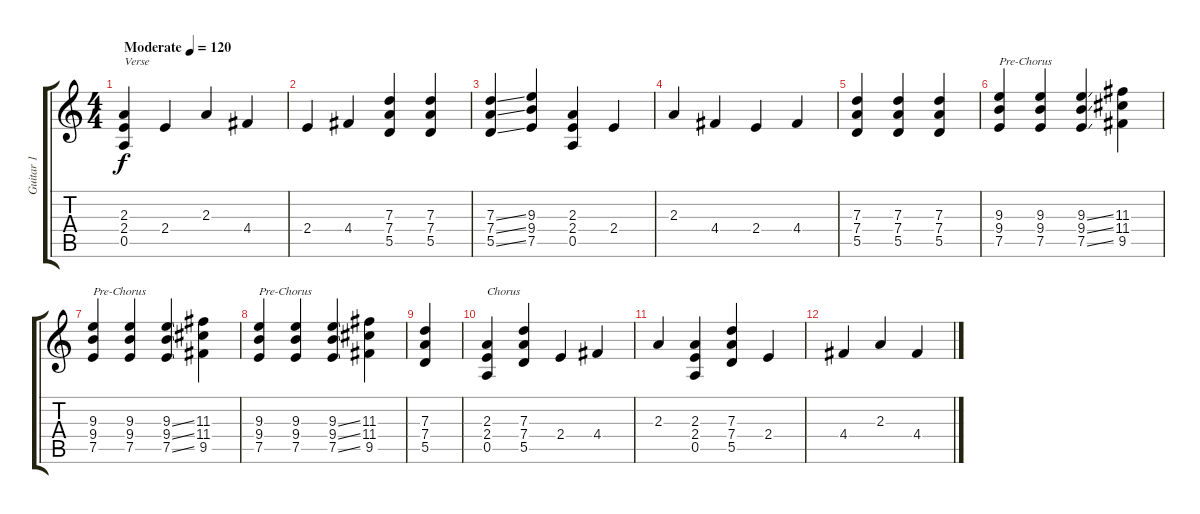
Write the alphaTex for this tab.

\track ("Guitar 1" "Guitar 1") {instrument electricguitarclean}
\staff {score tabs}
\tuning (E4 B3 G3 D3 A2 E2) {hide}
\ts (4 4)
\tempo (120 "Moderate")
\tempo 170
\tempo (120 "Moderate")
\clef g2
\ks c
(2.3 2.4 0.5).4{txt "Verse" dy f instrument electricguitarclean} 2.4.4 2.3.4 4.4.4 |
2.4.4 4.4.4 (7.3 7.4 5.5).4 (7.3 7.4 5.5).4 |
(7.3{ss} 7.4{ss} 5.5{ss}).4 (9.3 9.4 7.5).4 (2.3 2.4 0.5).4 2.4.4 |
2.3.4 4.4.4 2.4.4 4.4.4 |
(7.3 7.4 5.5).4 (7.3 7.4 5.5).4 (7.3 7.4 5.5).4 |
(9.3 9.4 7.5).4{txt "Pre-Chorus"} (9.3 9.4 7.5).4 (9.3{ss} 9.4{ss} 7.5{ss}).4 (11.3 11.4 9.5).4 |
(9.3 9.4 7.5).4{txt "Pre-Chorus"} (9.3 9.4 7.5).4 (9.3{ss} 9.4{ss} 7.5{ss}).4 (11.3 11.4 9.5).4 |
(9.3 9.4 7.5).4{txt "Pre-Chorus"} (9.3 9.4 7.5).4 (9.3{ss} 9.4{ss} 7.5{ss}).4 (11.3 11.4 9.5).4 |
(7.3 7.4 5.5).4 |
(2.3 2.4 0.5).4{txt "Chorus"} (7.3 7.4 5.5).4 2.4.4 4.4.4 |
2.3.4 (2.3 2.4 0.5).4 (7.3 7.4 5.5).4 2.4.4 |
4.4.4 2.3.4 4.4.4
